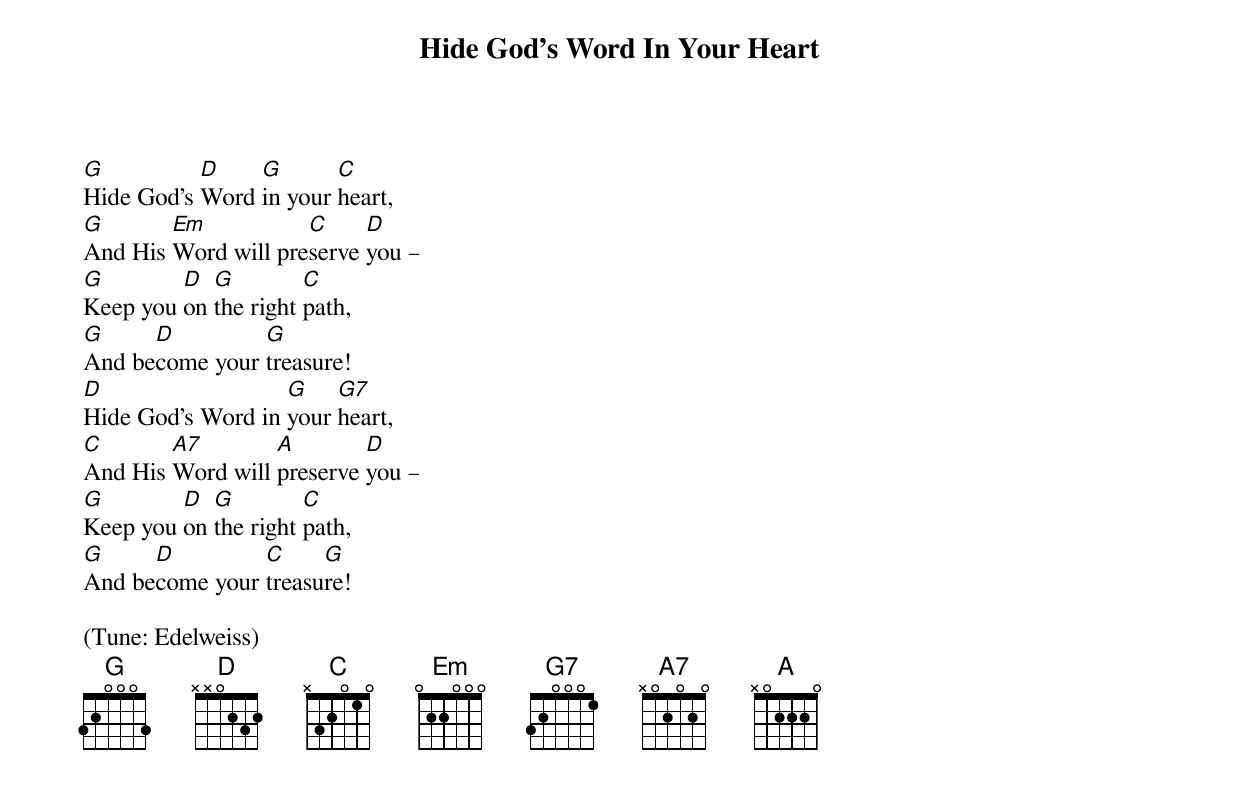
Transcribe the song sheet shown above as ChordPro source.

{title: Hide God's Word In Your Heart}


[G]Hide God's [D]Word [G]in your [C]heart,
[G]And His [Em]Word will pre[C]serve [D]you –
[G]Keep you [D]on [G]the right [C]path,
[G]And be[D]come your [G]treasure!
[D]Hide God's Word in [G]your [G7]heart,
[C]And His [A7]Word will [A]preserve [D]you –
[G]Keep you [D]on [G]the right [C]path,
[G]And be[D]come your [C]treasu[G]re!

(Tune: Edelweiss)
